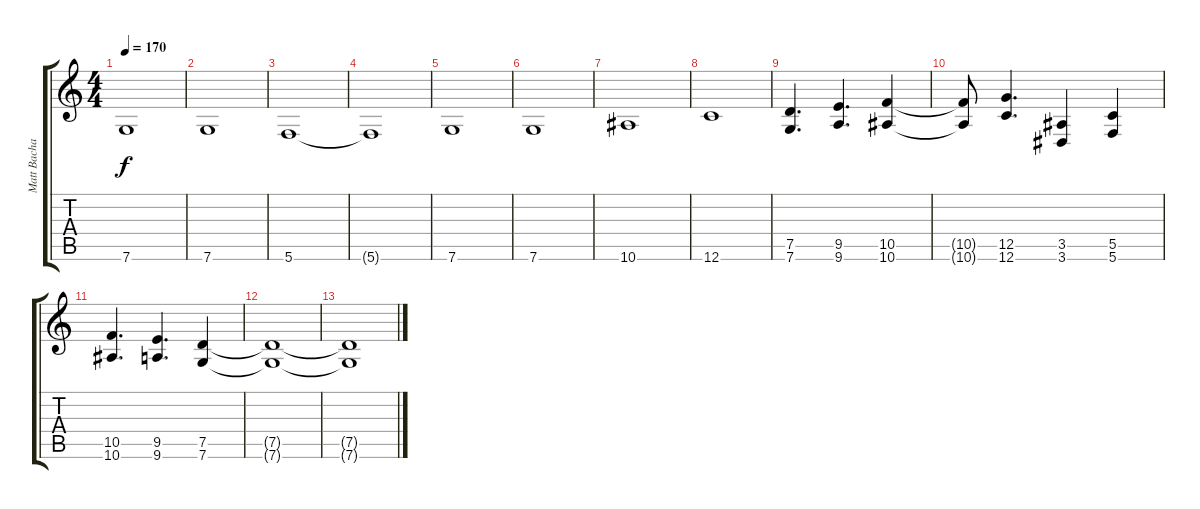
\track ("Matt Bachand" "Matt Bacha") {instrument distortionguitar}
\staff {score tabs}
\tuning (D4 A3 F3 C3 G2 C2) {hide}
\ts (4 4)
\tempo 170
\clef g2
\ks c
7.6.1{dy f} |
7.6.1 |
5.6.1 |
5.6{t}.1 |
7.6.1 |
7.6.1 |
10.6.1 |
12.6.1 |
(7.5 7.6).4{d} (9.5 9.6).4{d} (10.5 10.6).4 |
(10.5{t} 10.6{t}).8 (12.5 12.6).4{d} (3.5 3.6).4 (5.5 5.6).4 |
(10.5 10.6).4{d} (9.5 9.6).4{d} (7.5 7.6).4 |
(7.5{t} 7.6{t}).1 |
(7.5{t} 7.6{t}).1
